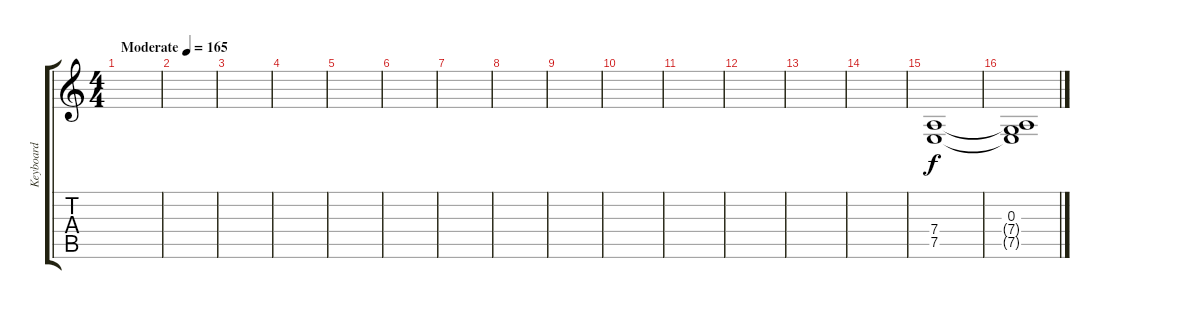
\track ("Keyboard " "Keyboard ") {instrument stringensemble1}
\staff {score tabs}
\tuning (E4 B3 G3 D3 A2 E2) {hide}
\ts (4 4)
\tempo (165 "Moderate")
\clef g2
\ks c
|
|
|
|
|
|
|
|
|
|
|
|
|
|
(7.4 7.5).1 |
(0.3 7.4{t} 7.5{t}).1
